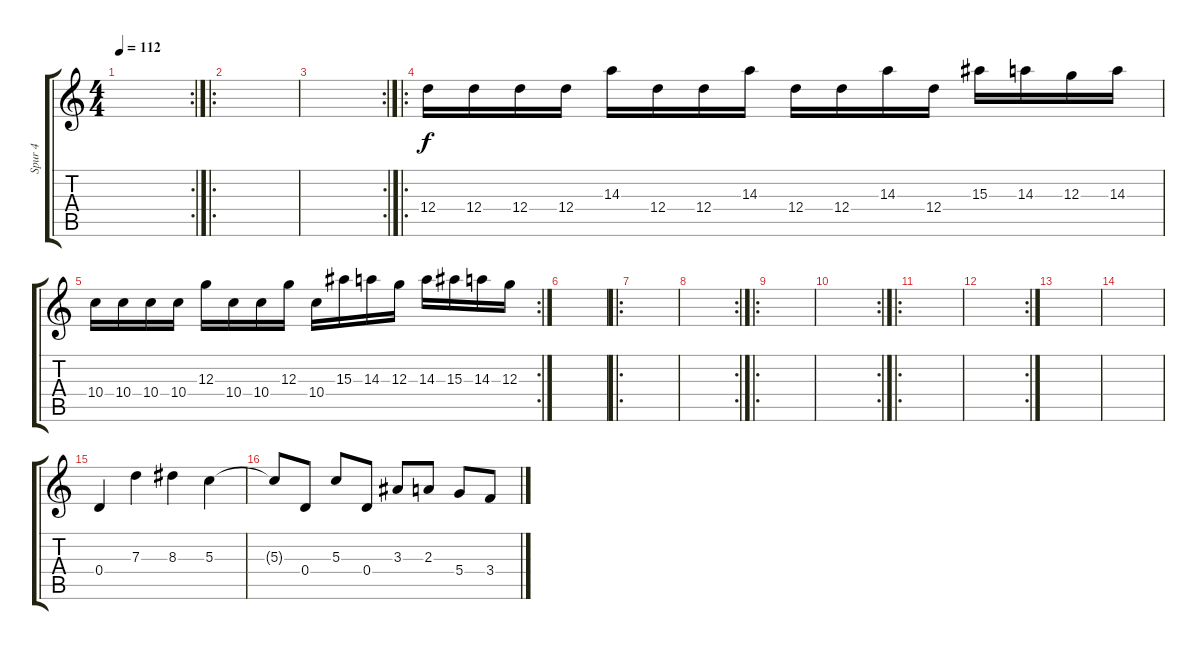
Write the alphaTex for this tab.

\track ("Spur 4" "Spur 4") {instrument distortionguitar}
\staff {score tabs}
\tuning (E4 B3 G3 D3 A2 D2) {hide}
\rc 2
\ts (4 4)
\tempo 112
\clef g2
\ks c
|
\ro
|
\rc 2
|
\ro
12.4.16 12.4.16 12.4.16 12.4.16 14.3.16 12.4.16 12.4.16 14.3.16 12.4.16 12.4.16 14.3.16 12.4.16 15.3.16 14.3.16 12.3.16 14.3.16 |
\rc 2
10.4.16 10.4.16 10.4.16 10.4.16 12.3.16 10.4.16 10.4.16 12.3.16 10.4.16 15.3.16 14.3.16 12.3.16 14.3.16 15.3.16 14.3.16 12.3.16 |
|
\ro
|
\rc 2
|
\ro
|
\rc 2
|
\ro
|
\rc 2
|
|
|
0.4.4 7.3.4 8.3.4 5.3.4 |
5.3{t}.8 0.4.8 5.3.8 0.4.8 3.3.8 2.3.8 5.4.8 3.4.8
